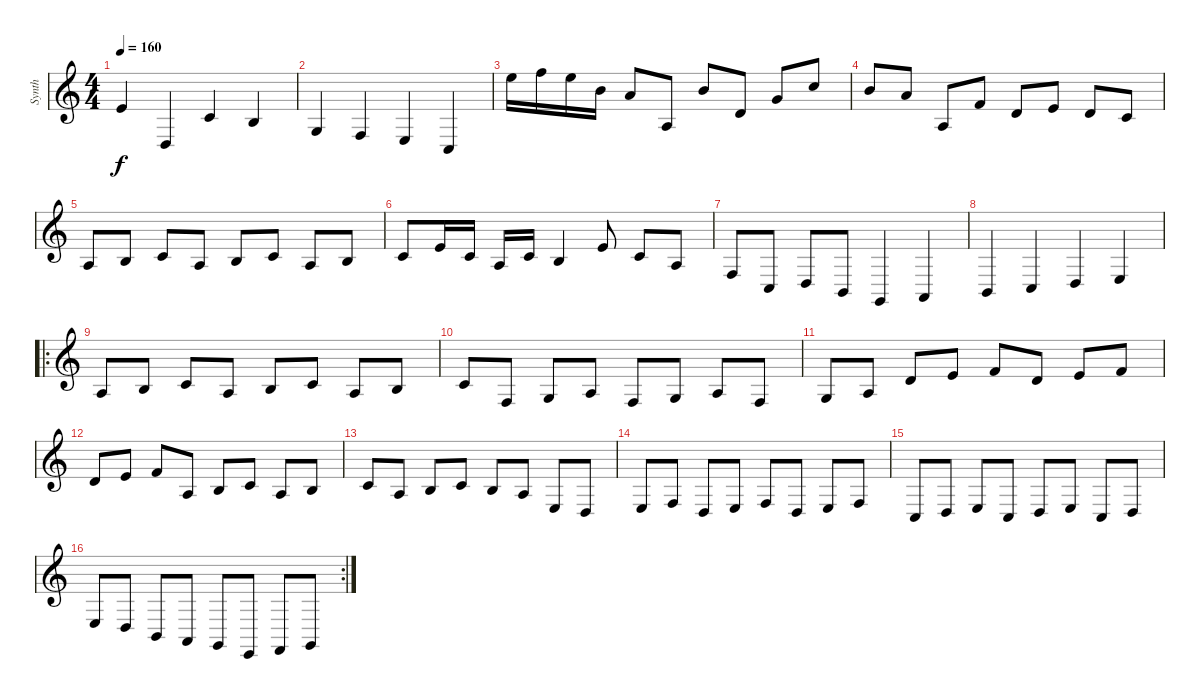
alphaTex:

\track ("Synth" "Synth") {instrument acousticgrandpiano}
\staff {score}
\tuning (E4 B3 G3 D3 A2 E2) {hide}
\ts (4 4)
\tempo 160
\clef g2
\ks c
5.2.4{dy f} 5.5.4 5.3.4 4.3.4 |
5.4.4 3.4.4 2.4.4 3.5.4 |
12.1.16 13.1.16 12.1.16 7.1.16 5.1.8 7.4.8 7.1.8 7.3.8 8.2.8 8.1.8 |
7.1.8 5.1.8 7.4.8 6.2.8 7.3.8 5.2.8 3.2.8 1.2.8 |
2.3.8 0.2.8 1.2.8 2.3.8 0.2.8 1.2.8 2.3.8 0.2.8 |
1.2.8 0.1.16 1.2.16 2.3.16 1.2.16 0.2.4 0.1.8 1.2.8 2.3.8 |
3.4.8 3.5.8 5.5.8 7.6.8 3.6.4 5.6.4 |
7.6.4 8.6.4 10.6.4 12.6.4 |
\ro
2.3.8 0.2.8 1.2.8 2.3.8 0.2.8 1.2.8 2.3.8 0.2.8 |
1.2.8 3.4.8 0.3.8 2.3.8 3.4.8 0.3.8 2.3.8 3.4.8 |
0.3.8 2.3.8 7.3.8 5.2.8 6.2.8 7.3.8 5.2.8 6.2.8 |
7.3.8 5.2.8 6.2.8 12.5.8 9.4.8 10.4.8 12.5.8 9.4.8 |
10.4.8 12.5.8 9.4.8 10.4.8 9.4.8 7.4.8 7.5.8 5.5.8 |
2.4.8 3.4.8 5.5.8 2.4.8 3.4.8 5.5.8 2.4.8 3.4.8 |
3.5.8 0.4.8 2.4.8 3.5.8 0.4.8 2.4.8 3.5.8 0.4.8 |
\rc 2
2.4.8 0.4.8 2.5.8 0.5.8 3.6.8 0.6.8 1.6.8 3.6.8
